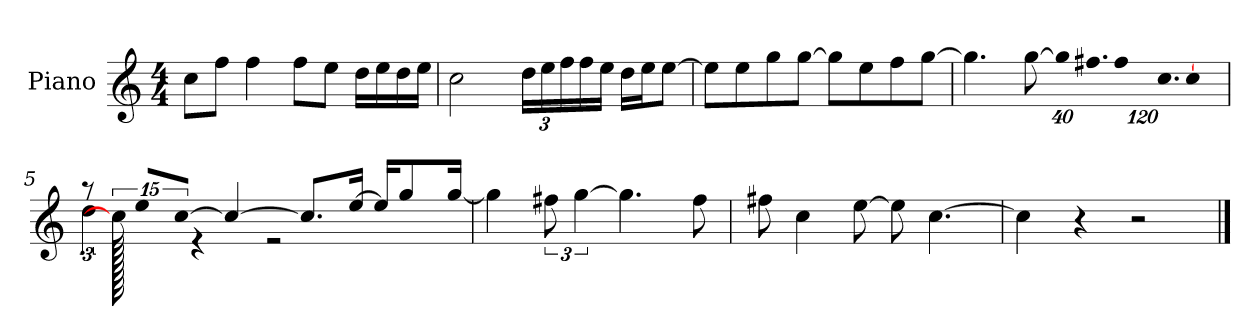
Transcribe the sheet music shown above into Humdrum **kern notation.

**kern
*part1
*staff1
*I"Piano
*I'P-no
*clefG2
*k[]
*M4/4
*MM90
=1
8cc\L
8ff\J
4ff\
8ff\L
8ee\J
16dd\LL
16ee\
16dd\
16ee\JJ
=2
2cc\
*Xbrackettup
24dd\LL
24ee\
24ff\
16ff\
16ee\JJ
16dd\LL
16ee\J
[8ee\J
=3
8ee\L]
8ee\
8gg\
[8gg\J
8gg\L]
8ee\
8ff\
[8gg\J
=4
4.gg\]
[8gg\
!LO:N:vis=32
640%23gg\KLL]
!LO:N:vis=16.
960%103ff#X\J
!LO:N:vis=8
960%137ff#\
!LO:N:vis=16.
960%103cc\L
[384%41cc\J
!!LO:LB:g=z
=5
*brackettup
*^
12r	4dd'\
1920cc\]	.
12ee/L	.
[12cc/J	.
.	4r
4cc/_	.
.	2r
8.cc/L]	.
[16ee/Jk	.
16ee/KL]	.
8gg/	.
[16gg/Jk	.
.	1920ryy
*v	*v
=6
4gg\]
12ff#X\
[6gg\
4.gg\]
8ff#\
=7
8ff#X\
4cc\
[8ee\
8ee\]
[4.cc\
=8
4cc\]
4r
2r
==
*-
